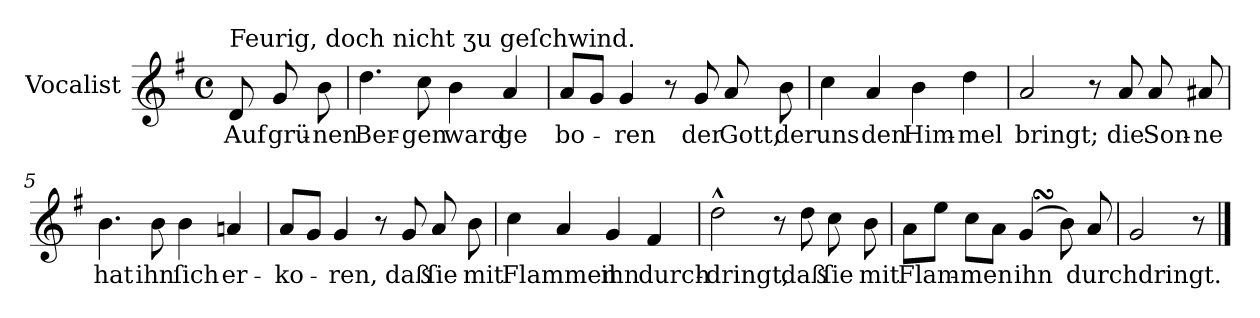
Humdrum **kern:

**kern	**text
*part1	*part1
*staff1	*staff1
*I"Vocalist	*
*clefG2	*
*k[f#]	*
*G:	*
*M4/4	*
*met(c)	*
=	=
!LO:TX:a:t=Feurig, doch nicht ʒu geſchwind.	!
8d	Auf
8g	grü-
8b	-nen
=1	=1
4.dd	Ber-
8cc	-gen
4b	ward
4a	ge
=2	=2
8aL	bo-
8gJ	.
4g	-ren
8r	.
8g	der
8a	Gott,
8b	der
=3	=3
4cc	uns
4a	den
4b	Him-
4dd	-mel
=4	=4
2a	bringt;
8r	.
8a	die
8a	Son-
8a#X	-ne
=5	=5
4.b	hat
8b	ihn
4b	ſich
4an	er-
=6	=6
8aL	-ko-
8gJ	.
4g	-ren,
8r	.
8g	daß
8a	ſie
8b	mit
=7	=7
4cc	Flammen
4a	.
4g	ihn
4f#	durch-
=8	=8
2dd^^	-dringt,
8r	.
8dd	daß
8cc	ſie
8b	mit
=9	=9
8aL	Flam-
8eeJ	.
8ccL	-men
8aJ	.
(4gSSs	ihn
8b)	.
8a	durchdringt.
=10	=10
2g	.
8r	.
==	==
*-	*-
